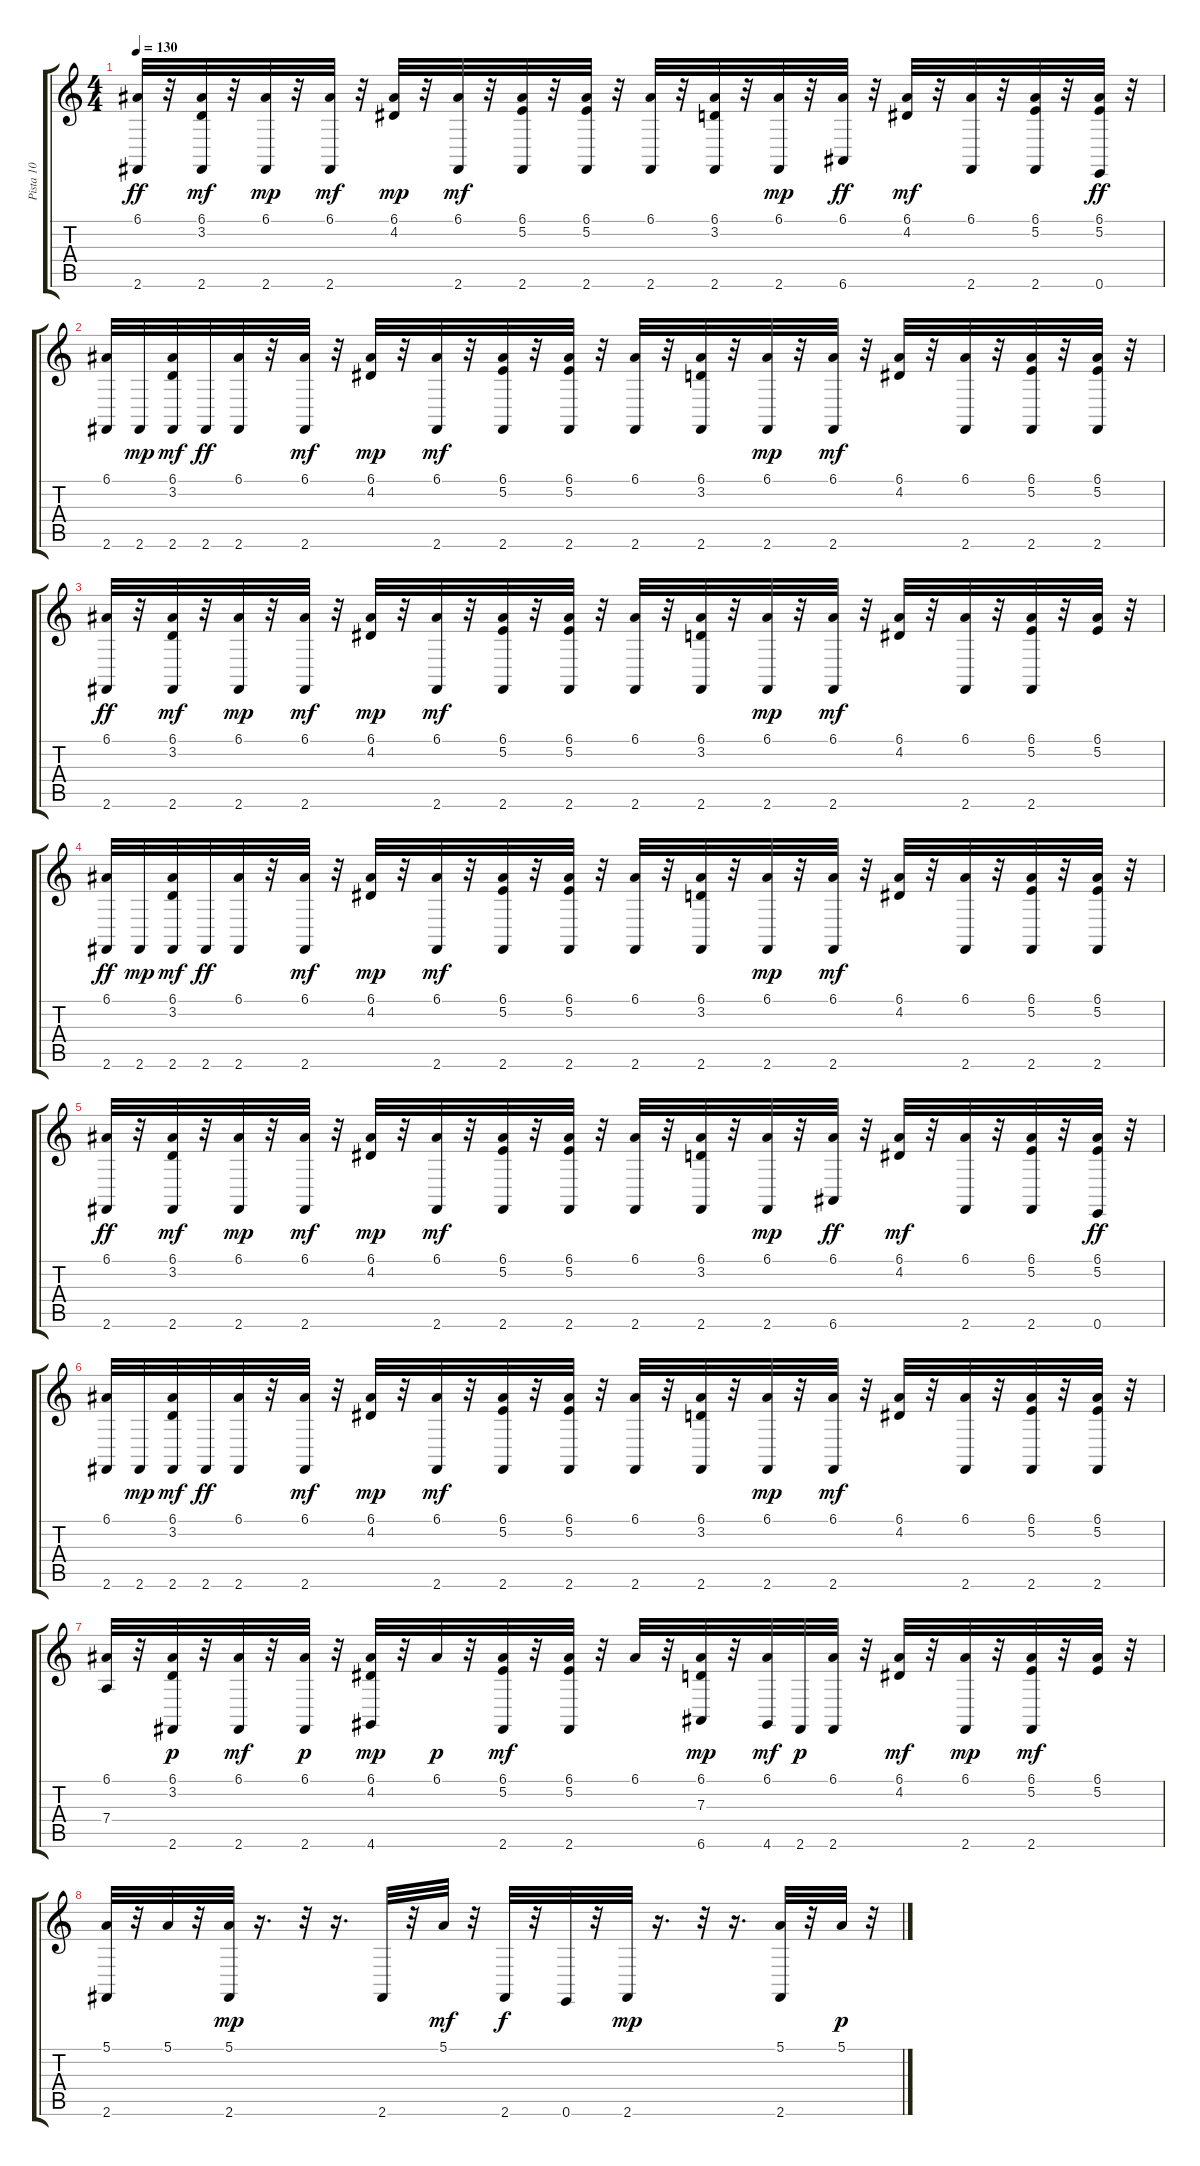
\track ("Pista 10" "Pista 10") {instrument acousticgrandpiano}
\staff {score tabs}
\tuning (E4 B3 G3 D3 A2 E2) {hide}
\ts (4 4)
\tempo 130
\clef g2
\ks c
(6.1 2.6).32{dy ff} r.32 (6.1 3.2 2.6).32{dy mf} r.32 (6.1 2.6).32{dy mp} r.32 (6.1 2.6).32{dy mf} r.32 (6.1 4.2).32{dy mp} r.32 (6.1 2.6).32{dy mf} r.32 (6.1 5.2 2.6).32 r.32 (6.1 5.2 2.6).32 r.32 (6.1 2.6).32 r.32 (6.1 3.2 2.6).32 r.32 (6.1 2.6).32{dy mp} r.32 (6.1 6.6).32{dy ff} r.32 (6.1 4.2).32{dy mf} r.32 (6.1 2.6).32 r.32 (6.1 5.2 2.6).32 r.32 (6.1 5.2 0.6).32{dy ff} r.32 |
(6.1 2.6).32 2.6.32{dy mp} (6.1 3.2 2.6).32{dy mf} 2.6.32{dy ff} (6.1 2.6).32 r.32 (6.1 2.6).32{dy mf} r.32 (6.1 4.2).32{dy mp} r.32 (6.1 2.6).32{dy mf} r.32 (6.1 5.2 2.6).32 r.32 (6.1 5.2 2.6).32 r.32 (6.1 2.6).32 r.32 (6.1 3.2 2.6).32 r.32 (6.1 2.6).32{dy mp} r.32 (6.1 2.6).32{dy mf} r.32 (6.1 4.2).32 r.32 (6.1 2.6).32 r.32 (6.1 5.2 2.6).32 r.32 (6.1 5.2 2.6).32 r.32 |
(6.1 2.6).32{dy ff} r.32 (6.1 3.2 2.6).32{dy mf} r.32 (6.1 2.6).32{dy mp} r.32 (6.1 2.6).32{dy mf} r.32 (6.1 4.2).32{dy mp} r.32 (6.1 2.6).32{dy mf} r.32 (6.1 5.2 2.6).32 r.32 (6.1 5.2 2.6).32 r.32 (6.1 2.6).32 r.32 (6.1 3.2 2.6).32 r.32 (6.1 2.6).32{dy mp} r.32 (6.1 2.6).32{dy mf} r.32 (6.1 4.2).32 r.32 (6.1 2.6).32 r.32 (6.1 5.2 2.6).32 r.32 (6.1 5.2).32 r.32 |
(6.1 2.6).32{dy ff} 2.6.32{dy mp} (6.1 3.2 2.6).32{dy mf} 2.6.32{dy ff} (6.1 2.6).32 r.32 (6.1 2.6).32{dy mf} r.32 (6.1 4.2).32{dy mp} r.32 (6.1 2.6).32{dy mf} r.32 (6.1 5.2 2.6).32 r.32 (6.1 5.2 2.6).32 r.32 (6.1 2.6).32 r.32 (6.1 3.2 2.6).32 r.32 (6.1 2.6).32{dy mp} r.32 (6.1 2.6).32{dy mf} r.32 (6.1 4.2).32 r.32 (6.1 2.6).32 r.32 (6.1 5.2 2.6).32 r.32 (6.1 5.2 2.6).32 r.32 |
(6.1 2.6).32{dy ff} r.32 (6.1 3.2 2.6).32{dy mf} r.32 (6.1 2.6).32{dy mp} r.32 (6.1 2.6).32{dy mf} r.32 (6.1 4.2).32{dy mp} r.32 (6.1 2.6).32{dy mf} r.32 (6.1 5.2 2.6).32 r.32 (6.1 5.2 2.6).32 r.32 (6.1 2.6).32 r.32 (6.1 3.2 2.6).32 r.32 (6.1 2.6).32{dy mp} r.32 (6.1 6.6).32{dy ff} r.32 (6.1 4.2).32{dy mf} r.32 (6.1 2.6).32 r.32 (6.1 5.2 2.6).32 r.32 (6.1 5.2 0.6).32{dy ff} r.32 |
(6.1 2.6).32 2.6.32{dy mp} (6.1 3.2 2.6).32{dy mf} 2.6.32{dy ff} (6.1 2.6).32 r.32 (6.1 2.6).32{dy mf} r.32 (6.1 4.2).32{dy mp} r.32 (6.1 2.6).32{dy mf} r.32 (6.1 5.2 2.6).32 r.32 (6.1 5.2 2.6).32 r.32 (6.1 2.6).32 r.32 (6.1 3.2 2.6).32 r.32 (6.1 2.6).32{dy mp} r.32 (6.1 2.6).32{dy mf} r.32 (6.1 4.2).32 r.32 (6.1 2.6).32 r.32 (6.1 5.2 2.6).32 r.32 (6.1 5.2 2.6).32 r.32 |
(6.1 7.4).32 r.32 (6.1 3.2 2.6).32{dy p} r.32 (6.1 2.6).32{dy mf} r.32 (6.1 2.6).32{dy p} r.32 (6.1 4.2 4.6).32{dy mp} r.32 6.1.32{dy p} r.32 (6.1 5.2 2.6).32{dy mf} r.32 (6.1 5.2 2.6).32 r.32 6.1.32 r.32 (6.1 7.3 6.6).32{dy mp} r.32 (6.1 4.6).32{dy mf} 2.6.32{dy p} (6.1 2.6).32 r.32 (6.1 4.2).32{dy mf} r.32 (6.1 2.6).32{dy mp} r.32 (6.1 5.2 2.6).32{dy mf} r.32 (6.1 5.2).32 r.32 |
(5.1 2.6).32 r.32 5.1.32 r.32 (5.1 2.6).32{dy mp} r.16{d} r.32 r.16{d} 2.6.32 r.32 5.1.32{dy mf} r.32 2.6.32{dy f} r.32 0.6.32 r.32 2.6.32{dy mp} r.16{d} r.32 r.16{d} (5.1 2.6).32 r.32 5.1.32{dy p} r.32
